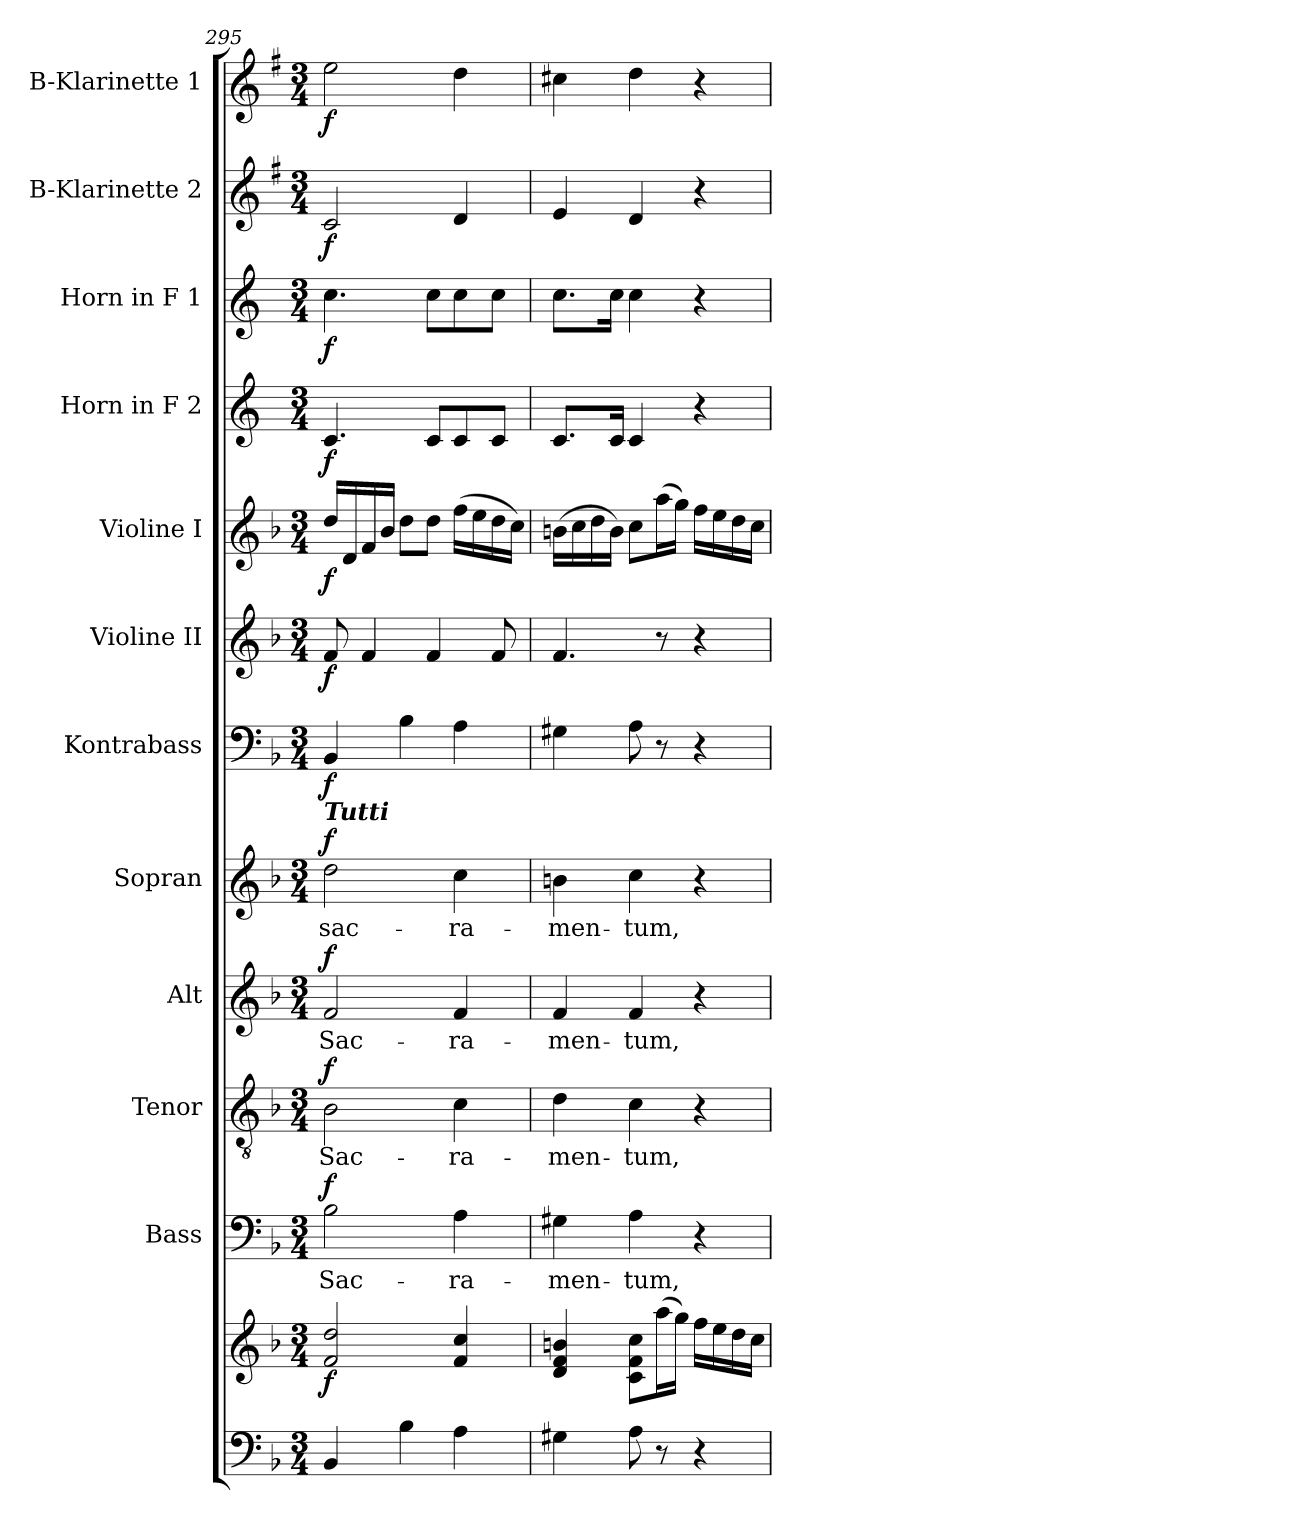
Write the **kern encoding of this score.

**kern	**kern	**dynam	**kern	**text	**dynam	**kern	**text	**dynam	**kern	**text	**dynam	**kern	**text	**dynam	**kern	**dynam	**kern	**dynam	**kern	**dynam	**kern	**dynam	**kern	**dynam	**kern	**dynam	**kern	**dynam
*part12	*part12	*part12	*part11	*part11	*part11	*part10	*part10	*part10	*part9	*part9	*part9	*part8	*part8	*part8	*part7	*part7	*part6	*part6	*part5	*part5	*part4	*part4	*part3	*part3	*part2	*part2	*part1	*part1
*staff13	*staff12	*staff12/13	*staff11	*staff11	*staff11	*staff10	*staff10	*staff10	*staff9	*staff9	*staff9	*staff8	*staff8	*staff8	*staff7	*staff7	*staff6	*staff6	*staff5	*staff5	*staff4	*staff4	*staff3	*staff3	*staff2	*staff2	*staff1	*staff1
*	*	*	*I"Bass	*	*	*I"Tenor	*	*	*I"Alt	*	*	*I"Sopran	*	*	*I"Kontrabass	*	*I"Violine II	*	*I"Violine I	*	*I"Horn in F 2	*	*I"Horn in F 1	*	*I"B-Klarinette 2	*	*I"B-Klarinette 1	*
*	*	*	*I'B.	*	*	*I'T.	*	*	*I'A.	*	*	*I'S.	*	*	*I'Kb.	*	*I'Vl. II	*	*I'Vl. I	*	*	*	*	*	*I'B Kl. 2	*	*I'B Kl. 1	*
*clefF4	*clefG2	*	*clefF4	*	*	*clefGv2	*	*	*clefG2	*	*	*clefG2	*	*	*clefF4	*	*clefG2	*	*clefG2	*	*clefG2	*	*clefG2	*	*clefG2	*	*clefG2	*
*	*	*	*	*	*	*	*	*	*	*	*	*	*	*	*ITrd7c12	*	*	*	*	*	*ITrd4c7	*	*ITrd4c7	*	*ITrd1c2	*	*ITrd1c2	*
*k[b-]	*k[b-]	*	*k[b-]	*	*	*k[b-]	*	*	*k[b-]	*	*	*k[b-]	*	*	*k[b-]	*	*k[b-]	*	*k[b-]	*	*k[b-]	*	*k[b-]	*	*k[b-]	*	*k[b-]	*
*F:	*F:	*	*F:	*	*	*F:	*	*	*F:	*	*	*F:	*	*	*F:	*	*F:	*	*F:	*	*F:	*	*F:	*	*F:	*	*F:	*
*M3/4	*M3/4	*	*M3/4	*	*	*M3/4	*	*	*M3/4	*	*	*M3/4	*	*	*M3/4	*	*M3/4	*	*M3/4	*	*M3/4	*	*M3/4	*	*M3/4	*	*M3/4	*
=295	=295	=295	=295	=295	=295	=295	=295	=295	=295	=295	=295	=295	=295	=295	=295	=295	=295	=295	=295	=295	=295	=295	=295	=295	=295	=295	=295	=295
!	!	!	!	!	!	!	!	!	!	!	!	!LO:TX:a:Bi:t=Tutti	!	!	!	!	!	!	!	!	!	!	!	!	!	!	!	!
!	!	!LO:DY:b	!	!LO:LY:b	!LO:DY:a	!	!LO:LY:b	!LO:DY:a	!	!LO:LY:b	!LO:DY:a	!	!LO:LY:b	!LO:DY:a	!	!LO:DY:b	!	!LO:DY:b	!	!LO:DY:b	!	!LO:DY:b	!	!LO:DY:b	!	!LO:DY:b	!	!LO:DY:b
4BB-/	2f/ 2dd/	f	2B-\	Sac-	f	2B-\	Sac-	f	2f/	Sac-	f	2dd\	sac-	f	4BBB-/	f	8f/	f	16dd/LL	f	4.F/	f	4.f\	f	2B-/	f	2dd\	f
.	.	.	.	.	.	.	.	.	.	.	.	.	.	.	.	.	.	.	16d/	.	.	.	.	.	.	.	.	.
.	.	.	.	.	.	.	.	.	.	.	.	.	.	.	.	.	4f/	.	16f/	.	.	.	.	.	.	.	.	.
.	.	.	.	.	.	.	.	.	.	.	.	.	.	.	.	.	.	.	16b-/JJ	.	.	.	.	.	.	.	.	.
4B-\	.	.	.	.	.	.	.	.	.	.	.	.	.	.	4BB-\	.	.	.	8dd\L	.	.	.	.	.	.	.	.	.
.	.	.	.	.	.	.	.	.	.	.	.	.	.	.	.	.	4f/	.	8dd\J	.	8F/L	.	8f\L	.	.	.	.	.
!	!	!	!	!LO:LY:b	!	!	!LO:LY:b	!	!	!LO:LY:b	!	!	!LO:LY:b	!	!	!	!	!	!	!	!	!	!	!	!	!	!	!
4A\	4f/ 4cc/	.	4A\	-ra-	.	4c\	-ra-	.	4f/	-ra-	.	4cc\	-ra-	.	4AA\	.	.	.	(>16ff\LL	.	8F/	.	8f\	.	4c/	.	4cc\	.
.	.	.	.	.	.	.	.	.	.	.	.	.	.	.	.	.	.	.	16ee\	.	.	.	.	.	.	.	.	.
.	.	.	.	.	.	.	.	.	.	.	.	.	.	.	.	.	8f/	.	16dd\	.	8F/J	.	8f\J	.	.	.	.	.
.	.	.	.	.	.	.	.	.	.	.	.	.	.	.	.	.	.	.	16cc\JJ)	.	.	.	.	.	.	.	.	.
=296	=296	=296	=296	=296	=296	=296	=296	=296	=296	=296	=296	=296	=296	=296	=296	=296	=296	=296	=296	=296	=296	=296	=296	=296	=296	=296	=296	=296
!	!	!	!	!LO:LY:b	!	!	!LO:LY:b	!	!	!LO:LY:b	!	!	!LO:LY:b	!	!	!	!	!	!	!	!	!	!	!	!	!	!	!
4G#X\	4d/ 4f/ 4bn/	.	4G#X\	-men-	.	4d\	-men-	.	4f/	-men-	.	4bn\	-men-	.	4GG#X\	.	4.f/	.	(>16bn\LL	.	8.F/L	.	8.f\L	.	4d/	.	4bn\	.
.	.	.	.	.	.	.	.	.	.	.	.	.	.	.	.	.	.	.	16cc\	.	.	.	.	.	.	.	.	.
.	.	.	.	.	.	.	.	.	.	.	.	.	.	.	.	.	.	.	16dd\	.	.	.	.	.	.	.	.	.
.	.	.	.	.	.	.	.	.	.	.	.	.	.	.	.	.	.	.	16b\JJ)	.	16F/Jk	.	16f\Jk	.	.	.	.	.
!	!	!	!	!LO:LY:b	!	!	!LO:LY:b	!	!	!LO:LY:b	!	!	!LO:LY:b	!	!	!	!	!	!	!	!	!	!	!	!	!	!	!
8A\	8c\ 8f\ 8cc\L	.	4A\	-tum,	.	4c\	-tum,	.	4f/	-tum,	.	4cc\	-tum,	.	8AA\	.	.	.	8cc\L	.	4F/	.	4f\	.	4c/	.	4cc\	.
8r	(>16aa\L	.	.	.	.	.	.	.	.	.	.	.	.	.	8r	.	8r	.	(>16aa\L	.	.	.	.	.	.	.	.	.
.	16gg\JJ)	.	.	.	.	.	.	.	.	.	.	.	.	.	.	.	.	.	16gg\JJ)	.	.	.	.	.	.	.	.	.
4r	16ff\LL	.	4r	.	.	4r	.	.	4r	.	.	4r	.	.	4r	.	4r	.	16ff\LL	.	4r	.	4r	.	4r	.	4r	.
.	16ee\	.	.	.	.	.	.	.	.	.	.	.	.	.	.	.	.	.	16ee\	.	.	.	.	.	.	.	.	.
.	16dd\	.	.	.	.	.	.	.	.	.	.	.	.	.	.	.	.	.	16dd\	.	.	.	.	.	.	.	.	.
.	16cc\JJ	.	.	.	.	.	.	.	.	.	.	.	.	.	.	.	.	.	16cc\JJ	.	.	.	.	.	.	.	.	.
=	=	=	=	=	=	=	=	=	=	=	=	=	=	=	=	=	=	=	=	=	=	=	=	=	=	=	=	=
*-	*-	*-	*-	*-	*-	*-	*-	*-	*-	*-	*-	*-	*-	*-	*-	*-	*-	*-	*-	*-	*-	*-	*-	*-	*-	*-	*-	*-
